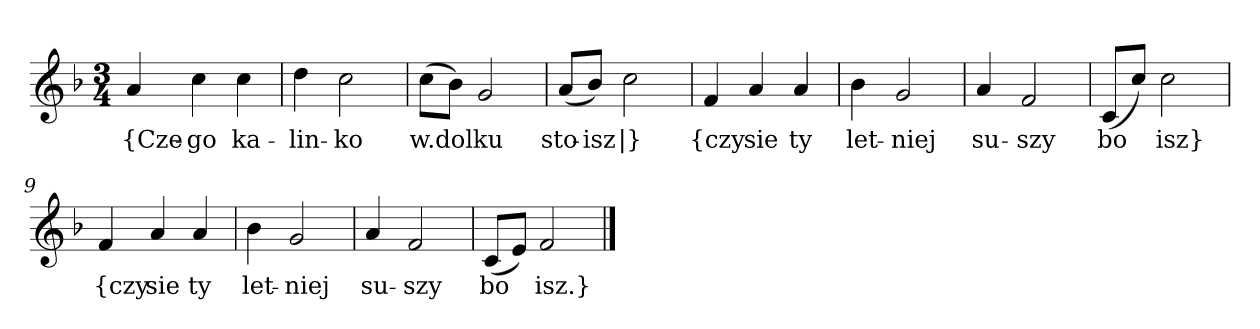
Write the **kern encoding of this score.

**kern	**text
*part1	*part1
*staff1	*staff1
*clefG2	*
*k[b-]	*
*F:	*
*M3/4	*
=	=
4a	{Cze-
4cc	-go
4cc	ka-
=2	=2
4dd	-lin-
2cc	-ko
=3	=3
(8cc\L	w.dol
8b-\J)	--
2g	-ku
=4	=4
(8a/L	sto-
8b-/J)	-isz
2cc	|}
=5y	=5y
4f	{czy
4a	sie
4a	ty
=6	=6
4b-	let-
2g	-niej
=7	=7
4a	su-
2f	-szy
=8	=8
(8c/L	bo
8cc/J)	--
2cc	-isz}
=9y	=9y
4f	{czy
4a	sie
4a	ty
=10	=10
4b-	let-
2g	-niej
=11	=11
4a	su-
2f	-szy
=12	=12
(8c/L	bo
8e/J)	--
2f	-isz.}
==	==
*-	*-
